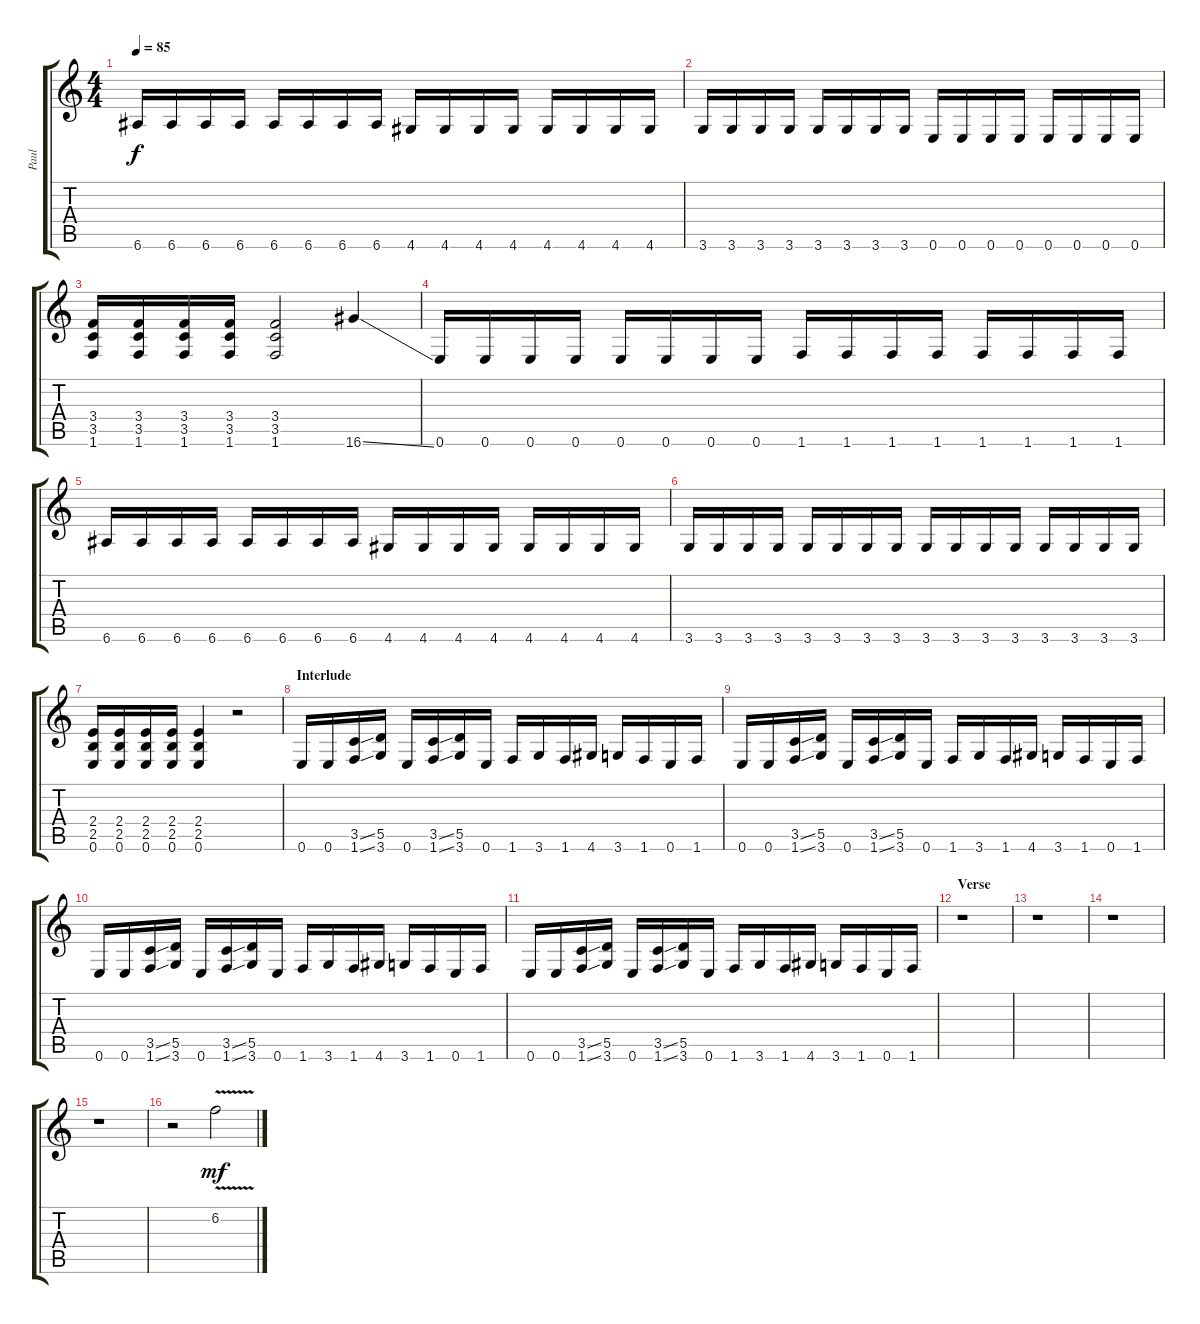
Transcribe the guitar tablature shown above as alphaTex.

\track ("Paul" "Paul") {instrument distortionguitar}
\staff {score tabs}
\tuning (E4 B3 G3 D3 A2 E2) {hide}
\ts (4 4)
\tempo 85
\clef g2
\ks c
6.6.16{dy f} 6.6.16 6.6.16 6.6.16 6.6.16 6.6.16 6.6.16 6.6.16 4.6.16 4.6.16 4.6.16 4.6.16 4.6.16 4.6.16 4.6.16 4.6.16 |
3.6.16 3.6.16 3.6.16 3.6.16 3.6.16 3.6.16 3.6.16 3.6.16 0.6.16 0.6.16 0.6.16 0.6.16 0.6.16 0.6.16 0.6.16 0.6.16 |
(3.4 3.5 1.6).16 (3.4 3.5 1.6).16 (3.4 3.5 1.6).16 (3.4 3.5 1.6).16 (3.4 3.5 1.6).2 16.6{ss}.4 |
0.6.16 0.6.16 0.6.16 0.6.16 0.6.16 0.6.16 0.6.16 0.6.16 1.6.16 1.6.16 1.6.16 1.6.16 1.6.16 1.6.16 1.6.16 1.6.16 |
6.6.16 6.6.16 6.6.16 6.6.16 6.6.16 6.6.16 6.6.16 6.6.16 4.6.16 4.6.16 4.6.16 4.6.16 4.6.16 4.6.16 4.6.16 4.6.16 |
3.6.16 3.6.16 3.6.16 3.6.16 3.6.16 3.6.16 3.6.16 3.6.16 3.6.16 3.6.16 3.6.16 3.6.16 3.6.16 3.6.16 3.6.16 3.6.16 |
(2.4 2.5 0.6).16 (2.4 2.5 0.6).16 (2.4 2.5 0.6).16 (2.4 2.5 0.6).16 (2.4 2.5 0.6).4 r.2 |
\section ("" "Interlude")
0.6.16 0.6.16 (3.5{ss} 1.6{ss}).16 (5.5 3.6).16 0.6.16 (3.5{ss} 1.6{ss}).16 (5.5 3.6).16 0.6.16 1.6.16 3.6.16 1.6.16 4.6.16 3.6.16 1.6.16 0.6.16 1.6.16 |
0.6.16 0.6.16 (3.5{ss} 1.6{ss}).16 (5.5 3.6).16 0.6.16 (3.5{ss} 1.6{ss}).16 (5.5 3.6).16 0.6.16 1.6.16 3.6.16 1.6.16 4.6.16 3.6.16 1.6.16 0.6.16 1.6.16 |
0.6.16 0.6.16 (3.5{ss} 1.6{ss}).16 (5.5 3.6).16 0.6.16 (3.5{ss} 1.6{ss}).16 (5.5 3.6).16 0.6.16 1.6.16 3.6.16 1.6.16 4.6.16 3.6.16 1.6.16 0.6.16 1.6.16 |
0.6.16 0.6.16 (3.5{ss} 1.6{ss}).16 (5.5 3.6).16 0.6.16 (3.5{ss} 1.6{ss}).16 (5.5 3.6).16 0.6.16 1.6.16 3.6.16 1.6.16 4.6.16 3.6.16 1.6.16 0.6.16 1.6.16 |
\section ("" "Verse")
r.1 |
r.1 |
r.1 |
r.1 |
r.2 6.2{v}.2{dy mf}
